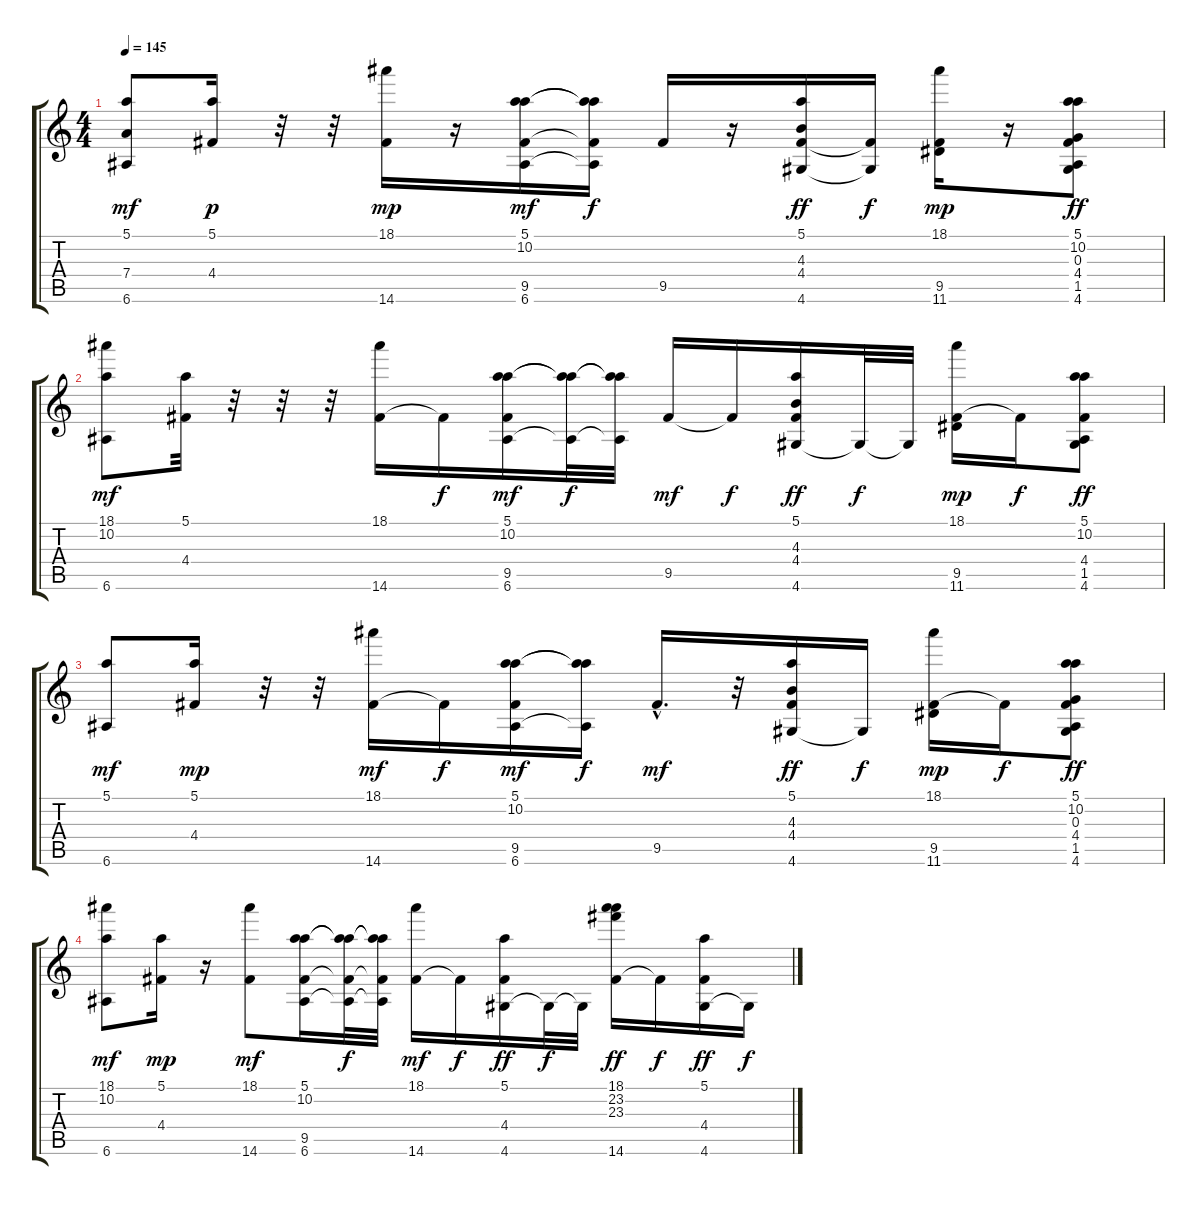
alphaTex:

\track "" {instrument acousticguitarsteel}
\staff {score tabs}
\tuning (E4 B3 G3 D3 A2 E2) {hide}
\ts (4 4)
\tempo 145
\clef g2
\ks c
(5.1 7.4 6.6).8{dy mf} (5.1 4.4).16{dy p} r.32 r.32 (18.1 14.6).16{dy mp} r.16 (5.1 10.2 9.5 6.6).16{dy mf} (5.1{t} 10.2{t} 9.5{t} 6.6{t}).16{dy f} 9.5.16 r.16 (5.1 4.3 4.4 4.6).16{dy ff} (4.4{t} 4.6{t}).16{dy f} (18.1 9.5 11.6).16{dy mp} r.16 (5.1 10.2 0.3 4.4 1.5 4.6).8{dy ff} |
(18.1 10.2 6.6).8{dy mf} (5.1 4.4).32 r.32 r.32 r.32 (18.1 14.6).16 14.6{t}.16{dy f} (5.1 10.2 9.5 6.6).16{dy mf} (5.1{t} 10.2{t} 6.6{t}).32{dy f} (5.1{t} 10.2{t} 6.6{t}).32 9.5.16{dy mf} 9.5{t}.16{dy f} (5.1 4.3 4.4 4.6).16{dy ff} 4.6{t}.32{dy f} 4.6{t}.32 (18.1 9.5 11.6).16{dy mp} 9.5{t}.16{dy f} (5.1 10.2 4.4 1.5 4.6).8{dy ff} |
(5.1 6.6).8{dy mf} (5.1 4.4).16{dy mp} r.32 r.32 (18.1 14.6).16{dy mf} 14.6{t}.16{dy f} (5.1 10.2 9.5 6.6).16{dy mf} (5.1{t} 10.2{t} 6.6{t}).16{dy f} 9.5{hac}.16{d dy mf} r.32 (5.1 4.3 4.4 4.6).16{dy ff} 4.6{t}.16{dy f} (18.1 9.5 11.6).16{dy mp} 9.5{t}.16{dy f} (5.1 10.2 0.3 4.4 1.5 4.6).8{dy ff} |
(18.1 10.2 6.6).8{dy mf} (5.1 4.4).16{dy mp} r.16 (18.1 14.6).8{dy mf} (5.1 10.2 9.5 6.6).16 (5.1{t} 10.2{t} 9.5{t} 6.6{t}).32{dy f} (5.1{t} 10.2{t} 9.5{t} 6.6{t}).32 (18.1 14.6).16{dy mf} 14.6{t}.16{dy f} (5.1 4.4 4.6).16{dy ff} 4.6{t}.32{dy f} 4.6{t}.32 (18.1 23.2 23.3 14.6).16{dy ff} 14.6{t}.16{dy f} (5.1 4.4 4.6).16{dy ff} 4.6{t}.16{dy f}
